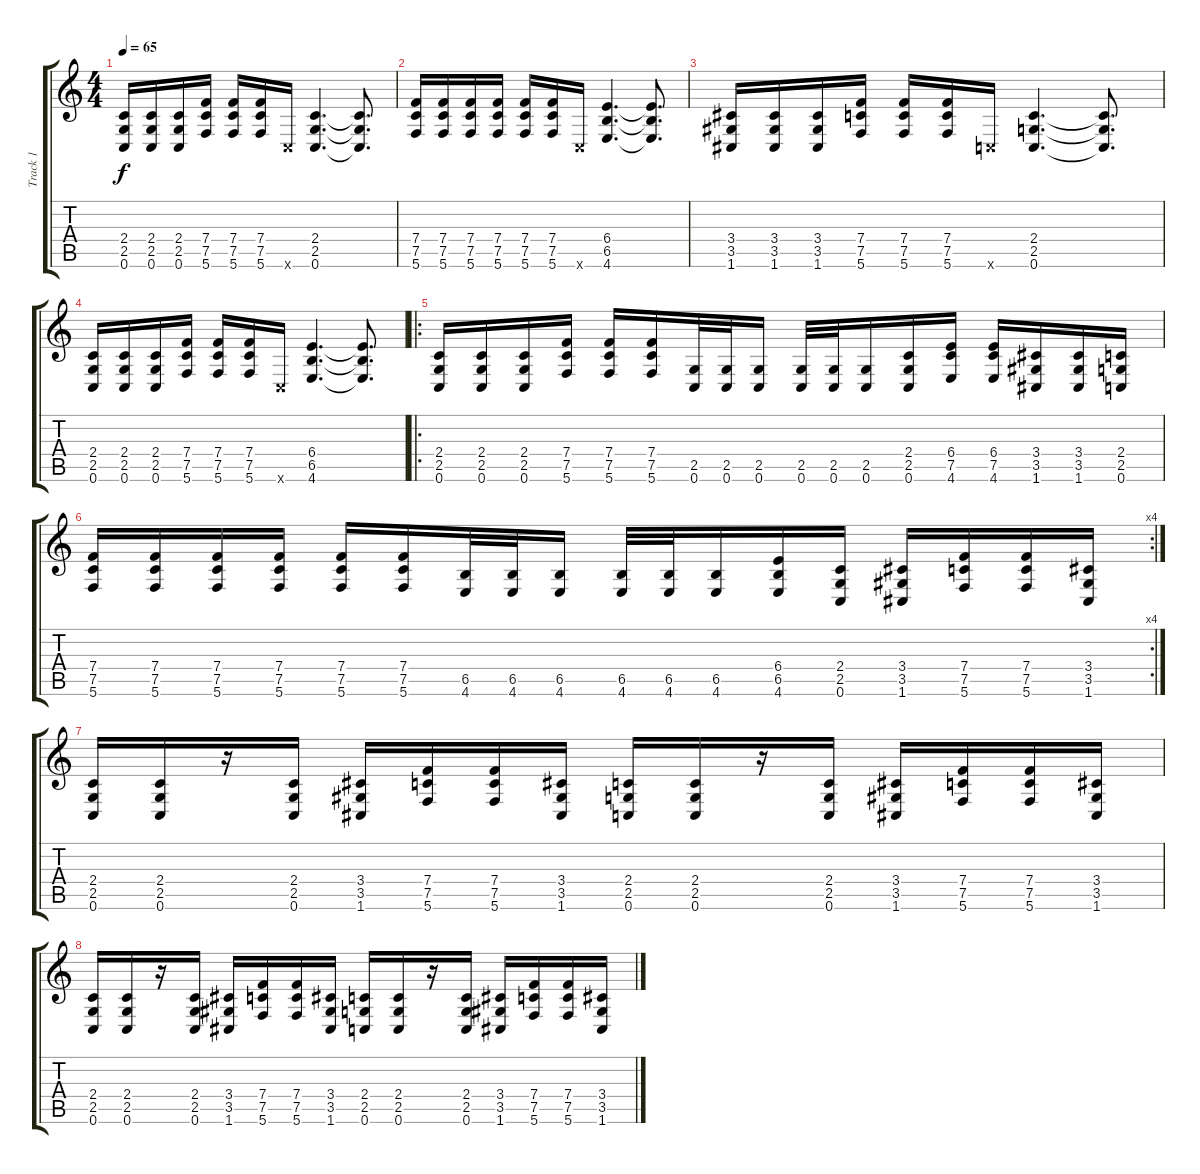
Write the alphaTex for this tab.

\track ("Track 1" "Track 1") {instrument distortionguitar}
\staff {score tabs}
\tuning (C4 G3 Eb3 Bb2 F2 C2) {hide}
\ts (4 4)
\tempo 65
\clef g2
\ks c
(2.4 2.5 0.6).16{dy f} (2.4 2.5 0.6).16 (2.4 2.5 0.6).16 (7.4 7.5 5.6).16 (7.4 7.5 5.6).16 (7.4 7.5 5.6).16 0.6{x}.16 (2.4 2.5 0.6).4{d} (2.4{t} 2.5{t} 0.6{t}).8{d} |
(7.4 7.5 5.6).16 (7.4 7.5 5.6).16 (7.4 7.5 5.6).16 (7.4 7.5 5.6).16 (7.4 7.5 5.6).16 (7.4 7.5 5.6).16 0.6{x}.16 (6.4 6.5 4.6).4{d} (6.4{t} 6.5{t} 4.6{t}).8{d} |
(3.4 3.5 1.6).16 (3.4 3.5 1.6).16 (3.4 3.5 1.6).16 (7.4 7.5 5.6).16 (7.4 7.5 5.6).16 (7.4 7.5 5.6).16 0.6{x}.16 (2.4 2.5 0.6).4{d} (2.4{t} 2.5{t} 0.6{t}).8{d} |
(2.4 2.5 0.6).16 (2.4 2.5 0.6).16 (2.4 2.5 0.6).16 (7.4 7.5 5.6).16 (7.4 7.5 5.6).16 (7.4 7.5 5.6).16 0.6{x}.16 (6.4 6.5 4.6).4{d} (6.4{t} 6.5{t} 4.6{t}).8{d} |
\ro
(2.4 2.5 0.6).16 (2.4 2.5 0.6).16 (2.4 2.5 0.6).16 (7.4 7.5 5.6).16 (7.4 7.5 5.6).16 (7.4 7.5 5.6).16 (2.5 0.6).32 (2.5 0.6).32 (2.5 0.6).16 (2.5 0.6).32 (2.5 0.6).32 (2.5 0.6).16 (2.4 2.5 0.6).16 (6.4 7.5 4.6).16 (6.4 7.5 4.6).16 (3.4 3.5 1.6).16 (3.4 3.5 1.6).16 (2.4 2.5 0.6).16 |
\rc 4
(7.4 7.5 5.6).16 (7.4 7.5 5.6).16 (7.4 7.5 5.6).16 (7.4 7.5 5.6).16 (7.4 7.5 5.6).16 (7.4 7.5 5.6).16 (6.5 4.6).32 (6.5 4.6).32 (6.5 4.6).16 (6.5 4.6).32 (6.5 4.6).32 (6.5 4.6).16 (6.4 6.5 4.6).16 (2.4 2.5 0.6).16 (3.4 3.5 1.6).16 (7.4 7.5 5.6).16 (7.4 7.5 5.6).16 (3.4 3.5 1.6).16 |
(2.4 2.5 0.6).16 (2.4 2.5 0.6).16 r.16 (2.4 2.5 0.6).16 (3.4 3.5 1.6).16 (7.4 7.5 5.6).16 (7.4 7.5 5.6).16 (3.4 3.5 1.6).16 (2.4 2.5 0.6).16 (2.4 2.5 0.6).16 r.16 (2.4 2.5 0.6).16 (3.4 3.5 1.6).16 (7.4 7.5 5.6).16 (7.4 7.5 5.6).16 (3.4 3.5 1.6).16 |
(2.4 2.5 0.6).16 (2.4 2.5 0.6).16 r.16 (2.4 2.5 0.6).16 (3.4 3.5 1.6).16 (7.4 7.5 5.6).16 (7.4 7.5 5.6).16 (3.4 3.5 1.6).16 (2.4 2.5 0.6).16 (2.4 2.5 0.6).16 r.16 (2.4 2.5 0.6).16 (3.4 3.5 1.6).16 (7.4 7.5 5.6).16 (7.4 7.5 5.6).16 (3.4 3.5 1.6).16
